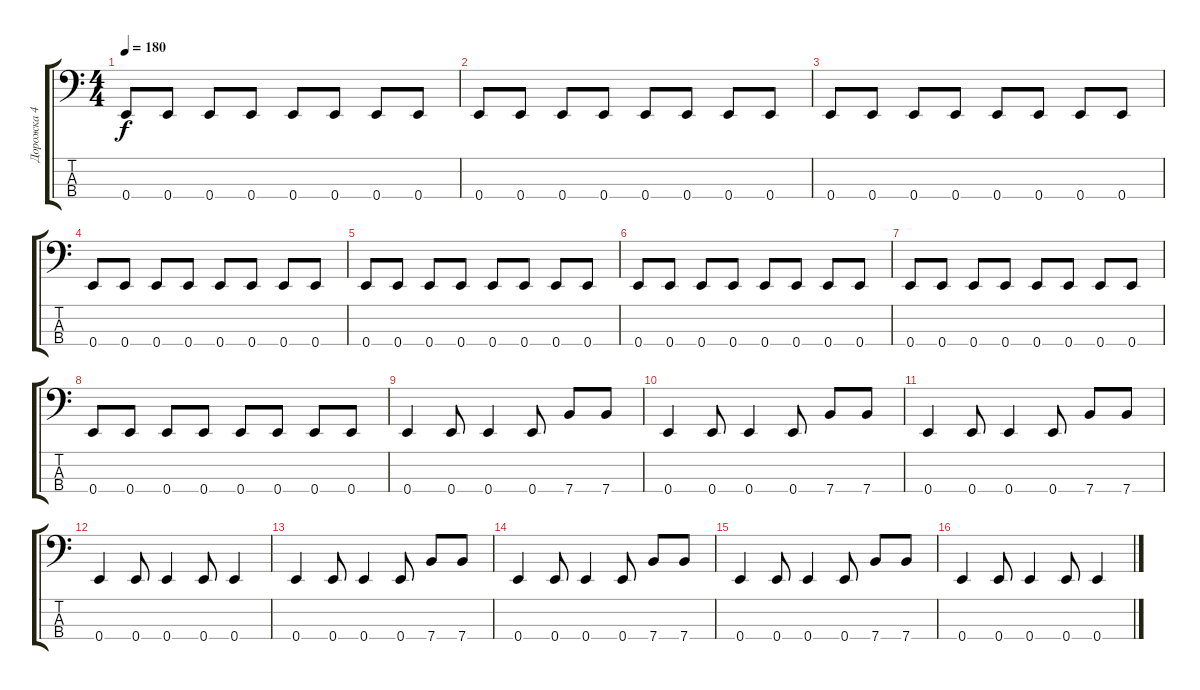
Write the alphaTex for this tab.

\track ("Дорожка 4" "Дорожка 4") {instrument electricbassfinger}
\staff {score tabs}
\tuning (G2 D2 A1 E1) {hide}
\ts (4 4)
\tempo 180
\clef f4
\ks c
0.4.8{dy f} 0.4.8 0.4.8 0.4.8 0.4.8 0.4.8 0.4.8 0.4.8 |
0.4.8 0.4.8 0.4.8 0.4.8 0.4.8 0.4.8 0.4.8 0.4.8 |
0.4.8 0.4.8 0.4.8 0.4.8 0.4.8 0.4.8 0.4.8 0.4.8 |
0.4.8 0.4.8 0.4.8 0.4.8 0.4.8 0.4.8 0.4.8 0.4.8 |
0.4.8 0.4.8 0.4.8 0.4.8 0.4.8 0.4.8 0.4.8 0.4.8 |
0.4.8 0.4.8 0.4.8 0.4.8 0.4.8 0.4.8 0.4.8 0.4.8 |
0.4.8 0.4.8 0.4.8 0.4.8 0.4.8 0.4.8 0.4.8 0.4.8 |
0.4.8 0.4.8 0.4.8 0.4.8 0.4.8 0.4.8 0.4.8 0.4.8 |
0.4.4 0.4.8 0.4.4 0.4.8 7.4.8 7.4.8 |
0.4.4 0.4.8 0.4.4 0.4.8 7.4.8 7.4.8 |
0.4.4 0.4.8 0.4.4 0.4.8 7.4.8 7.4.8 |
0.4.4 0.4.8 0.4.4 0.4.8 0.4.4 |
0.4.4 0.4.8 0.4.4 0.4.8 7.4.8 7.4.8 |
0.4.4 0.4.8 0.4.4 0.4.8 7.4.8 7.4.8 |
0.4.4 0.4.8 0.4.4 0.4.8 7.4.8 7.4.8 |
0.4.4 0.4.8 0.4.4 0.4.8 0.4.4
